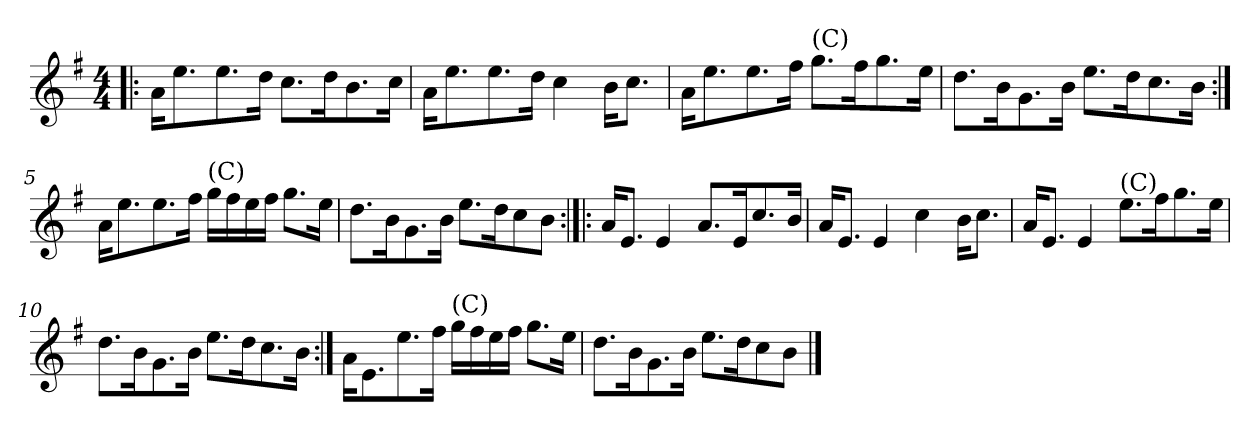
**kern
*part1
*staff1
*clefG2
*k[f#]
*M4/4
=1!|:
16a\KL
8.ee\
8.ee\
16dd\Jk
8.cc\L
16dd\K
8.b\
16cc\Jk
=2
16a\KL
8.ee\
8.ee\
16dd\Jk
4cc\
16b\KL
8.cc\J
=3
16a\KL
8.ee\
8.ee\
16ff#\Jk
!LO:TX:a:t=(C)
8.gg\L
16ff#\K
8.gg\
16ee\Jk
=4
8.dd\L
16b\K
8.g\
16b\Jk
8.ee\L
16dd\K
8.cc\
16b\Jk
!!LO:LB:g=z
=5:|!
16a\KL
8.ee\
8.ee\
16ff#\Jk
!LO:TX:a:t=(C)
16gg\LL
16ff#\
16ee\
16ff#\JJ
8.gg\L
16ee\Jk
=6
8.dd\L
16b\K
8.g\
16b\Jk
8.ee\L
16dd\K
8cc\
8b\J
=7:|!|:
16a/KL
8.e/J
4e/
8.a/L
16e/K
8.cc/
16b/Jk
=8
16a/KL
8.e/J
4e/
4cc\
16b\KL
8.cc\J
=9
16a/KL
8.e/J
4e/
!LO:TX:a:t=(C)
8.ee\L
16ff#\K
8.gg\
16ee\Jk
!!LO:LB:g=z
=10
8.dd\L
16b\K
8.g\
16b\Jk
8.ee\L
16dd\K
8.cc\
16b\Jk
=11:|!
16a\KL
8.e\
8.ee\
16ff#\Jk
!LO:TX:a:t=(C)
16gg\LL
16ff#\
16ee\
16ff#\JJ
8.gg\L
16ee\Jk
=12
8.dd\L
16b\K
8.g\
16b\Jk
8.ee\L
16dd\K
8cc\
8b\J
==
*-
